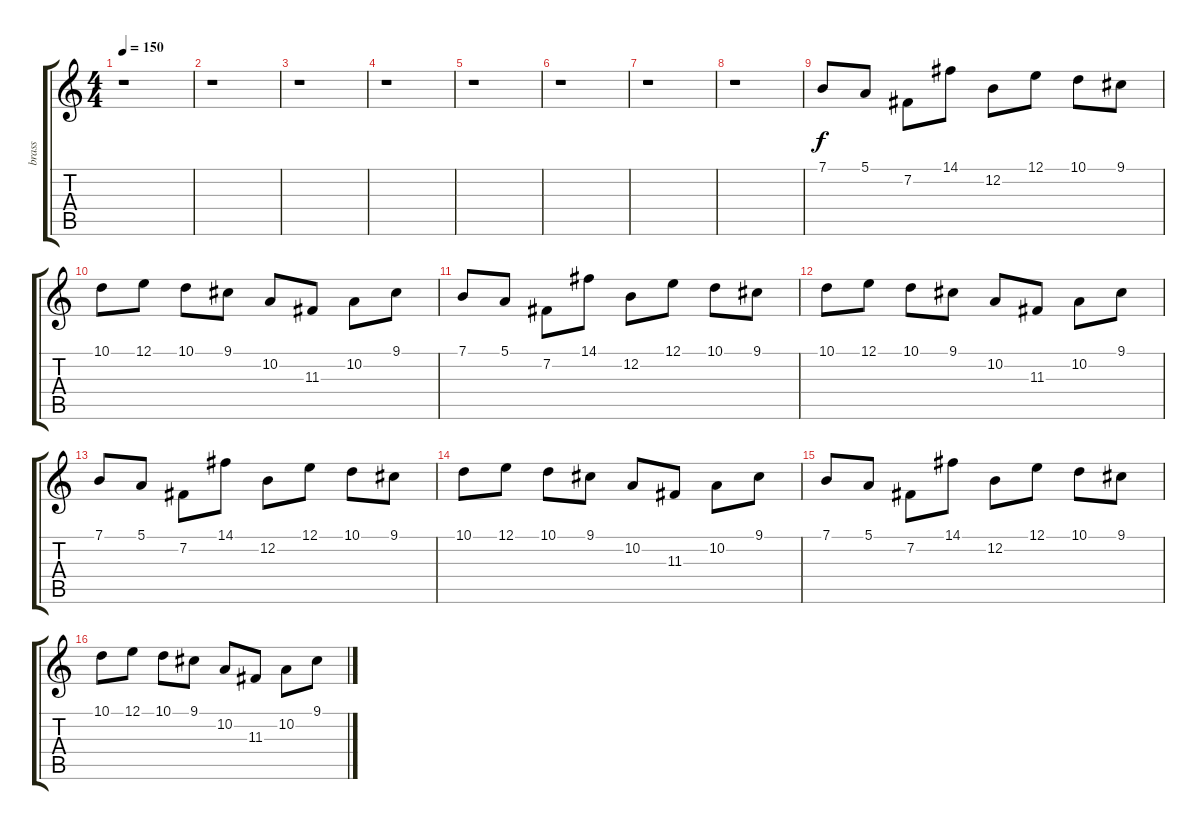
\track ("brass" "brass") {instrument synthbrass1}
\staff {score tabs}
\tuning (E4 B3 G3 D3 A2 E2) {hide}
\ts (4 4)
\tempo 150
\clef g2
\ks c
r.1{dy f} |
r.1 |
r.1 |
r.1 |
r.1 |
r.1 |
r.1 |
r.1 |
7.1.8 5.1.8 7.2.8 14.1.8 12.2.8 12.1.8 10.1.8 9.1.8 |
10.1.8 12.1.8 10.1.8 9.1.8 10.2.8 11.3.8 10.2.8 9.1.8 |
7.1.8 5.1.8 7.2.8 14.1.8 12.2.8 12.1.8 10.1.8 9.1.8 |
10.1.8 12.1.8 10.1.8 9.1.8 10.2.8 11.3.8 10.2.8 9.1.8 |
7.1.8 5.1.8 7.2.8 14.1.8 12.2.8 12.1.8 10.1.8 9.1.8 |
10.1.8 12.1.8 10.1.8 9.1.8 10.2.8 11.3.8 10.2.8 9.1.8 |
7.1.8 5.1.8 7.2.8 14.1.8 12.2.8 12.1.8 10.1.8 9.1.8 |
10.1.8 12.1.8 10.1.8 9.1.8 10.2.8 11.3.8 10.2.8 9.1.8
